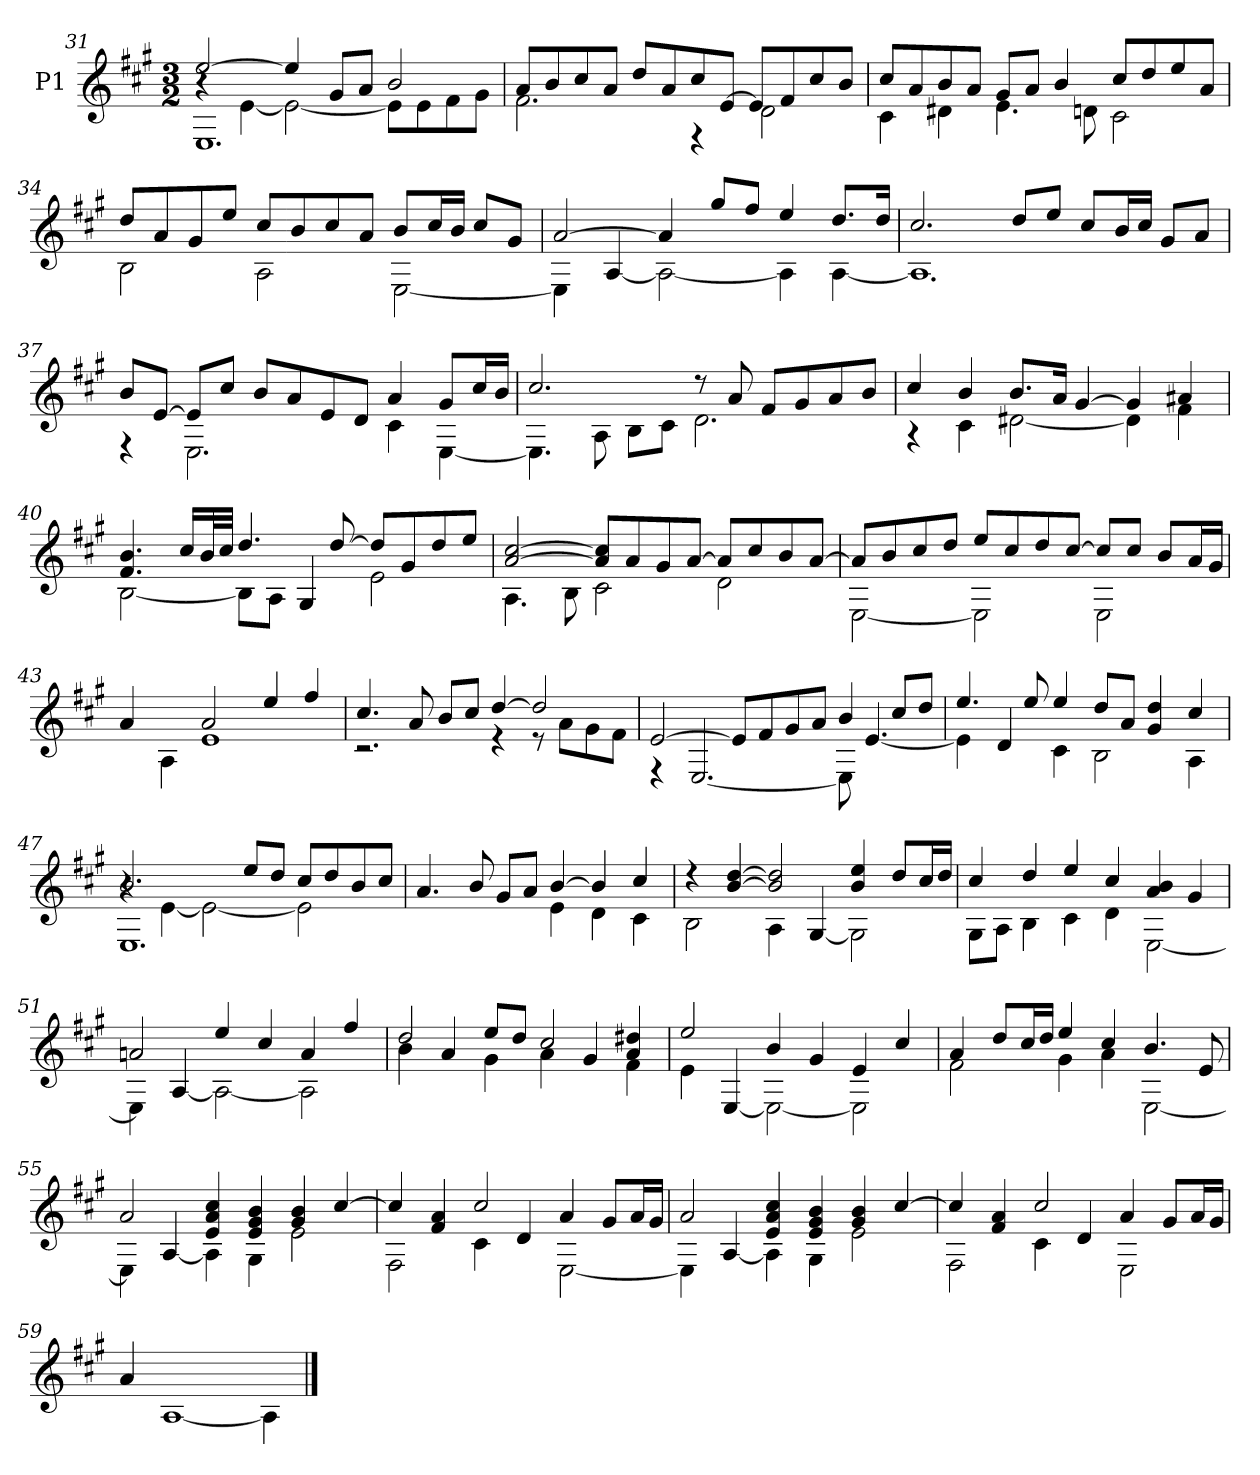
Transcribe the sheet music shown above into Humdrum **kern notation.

**kern
*part1
*staff1
*I"P1
*clefG2
*ITrd7c12
*k[f#c#g#]
*A:
*M3/2
=31
*^
*	*^
[2ei/	4r	1.EEi
.	[4Ei\	.
4ei/]	2Ei\_	.
8G#i/L	.	.
8Ai/J	.	.
2Bi/	8Ei\L]	.
.	8Ei\	.
.	8F#i\	.
.	8G#i\J	.
*	*v	*v
=32	=32
8Ai/L	2.F#i\
8Bi/	.
8c#i/	.
8Ai/J	.
8di/L	.
8Ai/	.
8c#i/	4r
[8Ei/J	.
8Ei/L]	2Di\
8F#i/	.
8c#i/	.
8Bi/J	.
!!LO:LB:g=z	!!
=33	=33
8c#i/L	4C#i\
8Ai/	.
8Bi/	4D#Xi\
8Ai/J	.
8G#i/L	4.Ei\
8Ai/J	.
4Bi/	.
.	8Dni\
8c#i/L	2C#i\
8di/	.
8ei/	.
8Ai/J	.
=34	=34
8di/L	2BBi\
8Ai/	.
8G#i/	.
8ei/J	.
8c#i/L	2AAi\
8Bi/	.
8c#i/	.
8Ai/J	.
8Bi/L	[2EEi\
16c#i/L	.
16Bi/JJ	.
8c#i/L	.
8G#i/J	.
=35	=35
[2Ai/	4EEi\]
.	[4AAi/
4Ai/]	2AAi\_
8g#i/L	.
8f#i/J	.
4ei/	4AAi\]
8.di/L	[4AAi\
16di/Jk	.
!!LO:LB:g=z	!!
=36	=36
2.c#i/	1.AAi]
8di/L	.
8ei/J	.
8c#i/L	.
16Bi/L	.
16c#i/JJ	.
8G#i/L	.
8Ai/J	.
=37	=37
8Bi/L	4r
[8Ei/J	.
8Ei/L]	2.EEi\
8c#i/J	.
8Bi/L	.
8Ai/	.
8Ei/	.
8Di/J	.
4Ai/	4C#i\
8G#i/L	[4EEi\
16c#i/L	.
16Bi/JJ	.
=38	=38
2.c#i/	4.EEi\]
.	8AAi\
.	8BBi\L
.	8C#i\J
8r	2.Di\
8Ai/	.
8F#i/L	.
8G#i/	.
8Ai/	.
8Bi/J	.
!!LO:LB:g=z	!!
=39	=39
4c#i/	4r
4Bi/	4C#i\
8.Bi/L	[2D#Xi\
16Ai/Jk	.
[4G#i/	.
4G#i/]	4D#i\]
4A#Xi/	4F#i\
=40	=40
4.F#i/ 4.Bi	[2BBi\
16c#i/LL	.
32Bi/L	.
32c#i/JJJ	.
4.di/	8BBi\L]
.	8AAi\J
.	4GG#i/
[8di/	.
8di/L]	2Ei\
8G#i/	.
8di/	.
8ei/J	.
=41	=41
[2Ai/ [2c#i	4.AAi\
.	8BBi\
8Ai/] 8c#i]L	2C#i\
8Ai/	.
8G#i/	.
[8Ai/J	.
8Ai/L]	2Di\
8c#i/	.
8Bi/	.
[8Ai/J	.
!!LO:LB:g=z	!!
=42	=42
8Ai/L]	[2EEi\
8Bi/	.
8c#i/	.
8di/J	.
8ei/L	2EEi\]
8c#i/	.
8di/	.
[8c#i/J	.
8c#i/L]	2EEi\
8c#i/J	.
8Bi/L	.
16Ai/L	.
16G#i/JJ	.
=43	=43
4Ai/	4ryy
4AAi\	4ryy
2Ai/	1Ei
4ei/	.
4f#i/	.
=44	=44
4.c#i/	2.r
8Ai/	.
8Bi/L	.
8c#i/J	.
[4di/	4r
2di/]	8r
.	8Ai\L
.	8G#i\
.	8F#i\J
!!LO:LB:g=z	!!
=45	=45
[2Ei/	4r
.	[2.EEi/
8Ei/L]	.
8F#i/	.
8G#i/	.
8Ai/J	.
4Bi/	8EEi\]
.	[4.Ei/
8c#i/L	.
8di/J	.
=46	=46
4.ei/	4Ei\]
.	4Di/
8ei/	.
4ei/	4C#i\
8di/L	2BBi\
8Ai/J	.
4G#i/ 4di	.
4c#i/	4AAi\
=47	=47
*	*^
2.Bi/	4r	1.EEi
.	[4Ei\	.
.	2Ei\_	.
8ei/L	.	.
8di/J	.	.
8c#i/L	2Ei\]	.
8di/	.	.
8Bi/	.	.
8c#i/J	.	.
*	*v	*v
!!LO:LB:g=z
=48	=48
4.Ai/	2.ryy
8Bi/	.
8G#i/L	.
8Ai/J	.
[4Bi/	4Ei\
4Bi/]	4Di\
4c#i/	4C#i\
=49	=49
4r	2BBi\
[4Bi/ [4di	.
2Bi/] 2di]	4AAi\
.	[4GG#i/
4Bi/ 4ei	2GG#i\]
8di/L	.
16c#i/L	.
16di/JJ	.
=50	=50
4c#i/	8GG#i\L
.	8AAi\J
4di/	4BBi\
4ei/	4C#i\
4c#i/	4Di\
4Ai/ 4Bi	[2EEi\
4G#i/	.
=51	=51
2Ani/	4EEi\]
.	[4AAi/
4ei/	2AAi\_
4c#i/	.
4Ai/	2AAi\]
4f#i/	.
!!LO:LB:g=z	!!
=52	=52
2di/	4Bi\
.	4Ai/
8ei/L	4G#i\
8di/J	.
2c#i/	4Ai\
.	4G#i/
4Ai/ 4d#Xi	4F#i\
=53	=53
2ei/	4Ei\
.	[4EEi/
4Bi/	2EEi\_
4G#i/	.
4Ei/	2EEi\]
4c#i/	.
=54	=54
4Ai/	2F#i\
8di/L	.
16c#i/L	.
16di/JJ	.
4ei/	4G#i\
4c#i/	4Ai\
4.Bi/	[2EEi\
8Ei/	.
=55	=55
2Ai/	4EEi\]
.	[4AAi/
4Ei/ 4Ai 4c#i	4AAi\]
4Ei/ 4G#i 4Bi	4GG#i\
4G#i/ 4Bi	2Ei\
[4c#i/	.
!!LO:LB:g=z	!!
=56	=56
4c#i/]	2FF#i\
4F#i/ 4Ai	.
2c#i/	4C#i\
.	4Di/
4Ai/	[2EEi\
8G#i/L	.
16Ai/L	.
16G#i/JJ	.
=57	=57
2Ai/	4EEi\]
.	[4AAi/
4Ei/ 4Ai 4c#i	4AAi\]
4Ei/ 4G#i 4Bi	4GG#i\
4G#i/ 4Bi	2Ei\
[4c#i/	.
=58	=58
4c#i/]	2FF#i\
4F#i/ 4Ai	.
2c#i/	4C#i\
.	4Di/
4Ai/	2EEi\
8G#i/L	.
16Ai/L	.
16G#i/JJ	.
*v	*v
=59
4Ai/
[1AAi
4AAi\]
==
*-
